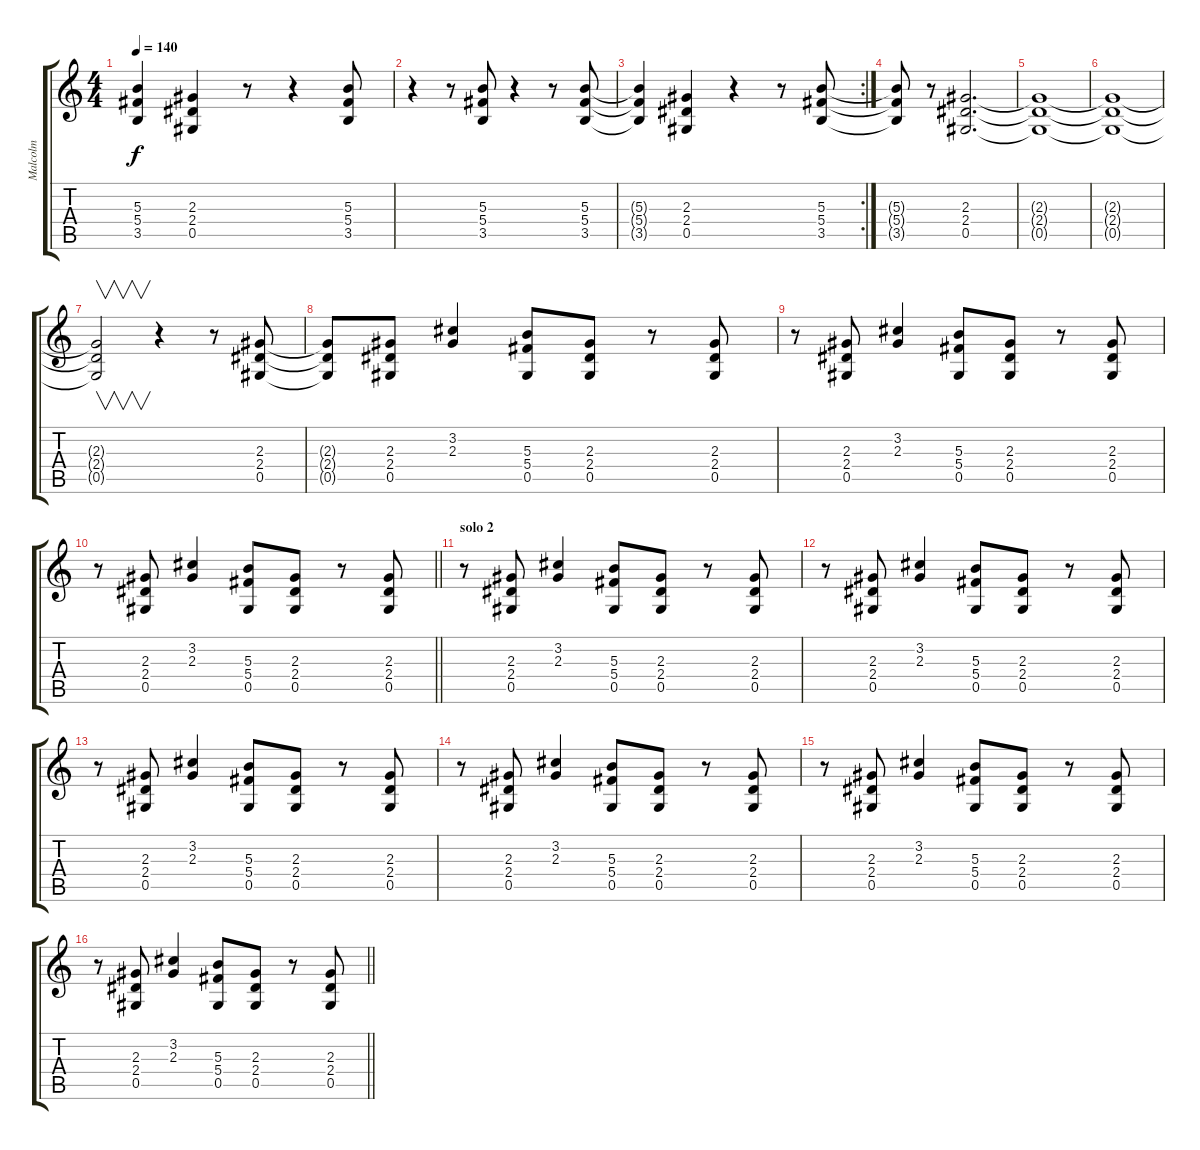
\track ("Malcolm" "Malcolm") {instrument distortionguitar}
\staff {score tabs}
\tuning (Eb4 Bb3 Gb3 Db3 Ab2 Eb2) {hide}
\ts (4 4)
\tempo 140
\clef g2
\ks c
(5.3{t} 5.4{t} 3.5{t}).4{dy f} (2.3 2.4 0.5).4 r.8 r.4 (5.3 5.4 3.5).8 |
r.4 r.8 (5.3 5.4 3.5).8 r.4 r.8 (5.3 5.4 3.5).8 |
\rc 2
(5.3{t} 5.4{t} 3.5{t}).4 (2.3 2.4 0.5).4 r.4 r.8 (5.3 5.4 3.5).8 |
(5.3{t} 5.4{t} 3.5{t}).8 r.8 (2.3 2.4 0.5).2{d} |
(2.3{t} 2.4{t} 0.5{t}).1 |
(2.3{t} 2.4{t} 0.5{t}).1 |
(2.3{t} 2.4{t} 0.5{t}).2{v} r.4 r.8 (2.3 2.4 0.5).8 |
(2.3{t} 2.4{t} 0.5{t}).8 (2.3 2.4 0.5).8 (3.2 2.3).4 (5.3 5.4 0.5).8 (2.3 2.4 0.5).8 r.8 (2.3 2.4 0.5).8 |
r.8 (2.3 2.4 0.5).8 (3.2 2.3).4 (5.3 5.4 0.5).8 (2.3 2.4 0.5).8 r.8 (2.3 2.4 0.5).8 |
\barLineRight lightlight
r.8 (2.3 2.4 0.5).8 (3.2 2.3).4 (5.3 5.4 0.5).8 (2.3 2.4 0.5).8 r.8 (2.3 2.4 0.5).8 |
\section ("" "solo 2")
r.8 (2.3 2.4 0.5).8 (3.2 2.3).4 (5.3 5.4 0.5).8 (2.3 2.4 0.5).8 r.8 (2.3 2.4 0.5).8 |
r.8 (2.3 2.4 0.5).8 (3.2 2.3).4 (5.3 5.4 0.5).8 (2.3 2.4 0.5).8 r.8 (2.3 2.4 0.5).8 |
r.8 (2.3 2.4 0.5).8 (3.2 2.3).4 (5.3 5.4 0.5).8 (2.3 2.4 0.5).8 r.8 (2.3 2.4 0.5).8 |
r.8 (2.3 2.4 0.5).8 (3.2 2.3).4 (5.3 5.4 0.5).8 (2.3 2.4 0.5).8 r.8 (2.3 2.4 0.5).8 |
r.8 (2.3 2.4 0.5).8 (3.2 2.3).4 (5.3 5.4 0.5).8 (2.3 2.4 0.5).8 r.8 (2.3 2.4 0.5).8 |
\barLineRight lightlight
r.8 (2.3 2.4 0.5).8 (3.2 2.3).4 (5.3 5.4 0.5).8 (2.3 2.4 0.5).8 r.8 (2.3 2.4 0.5).8
